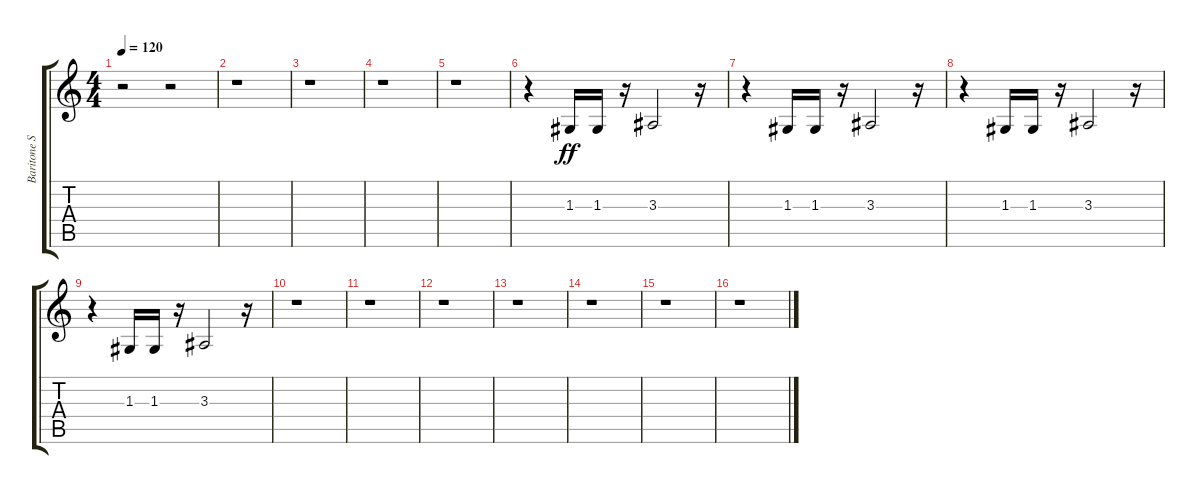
\track ("Baritone Sax" "Baritone S") {instrument baritonesax}
\staff {score tabs}
\tuning (E4 B3 G3 D3 A2 E2) {hide}
\ts (4 4)
\tempo 120
\clef g2
\ks c
r.2{dy ff} r.2 |
r.1 |
r.1 |
r.1 |
r.1 |
r.4 1.3.16 1.3.16 r.16 3.3.2 r.16 |
r.4 1.3.16 1.3.16 r.16 3.3.2 r.16 |
r.4 1.3.16 1.3.16 r.16 3.3.2 r.16 |
r.4 1.3.16 1.3.16 r.16 3.3.2 r.16 |
r.1 |
r.1 |
r.1 |
r.1 |
r.1 |
r.1 |
r.1
